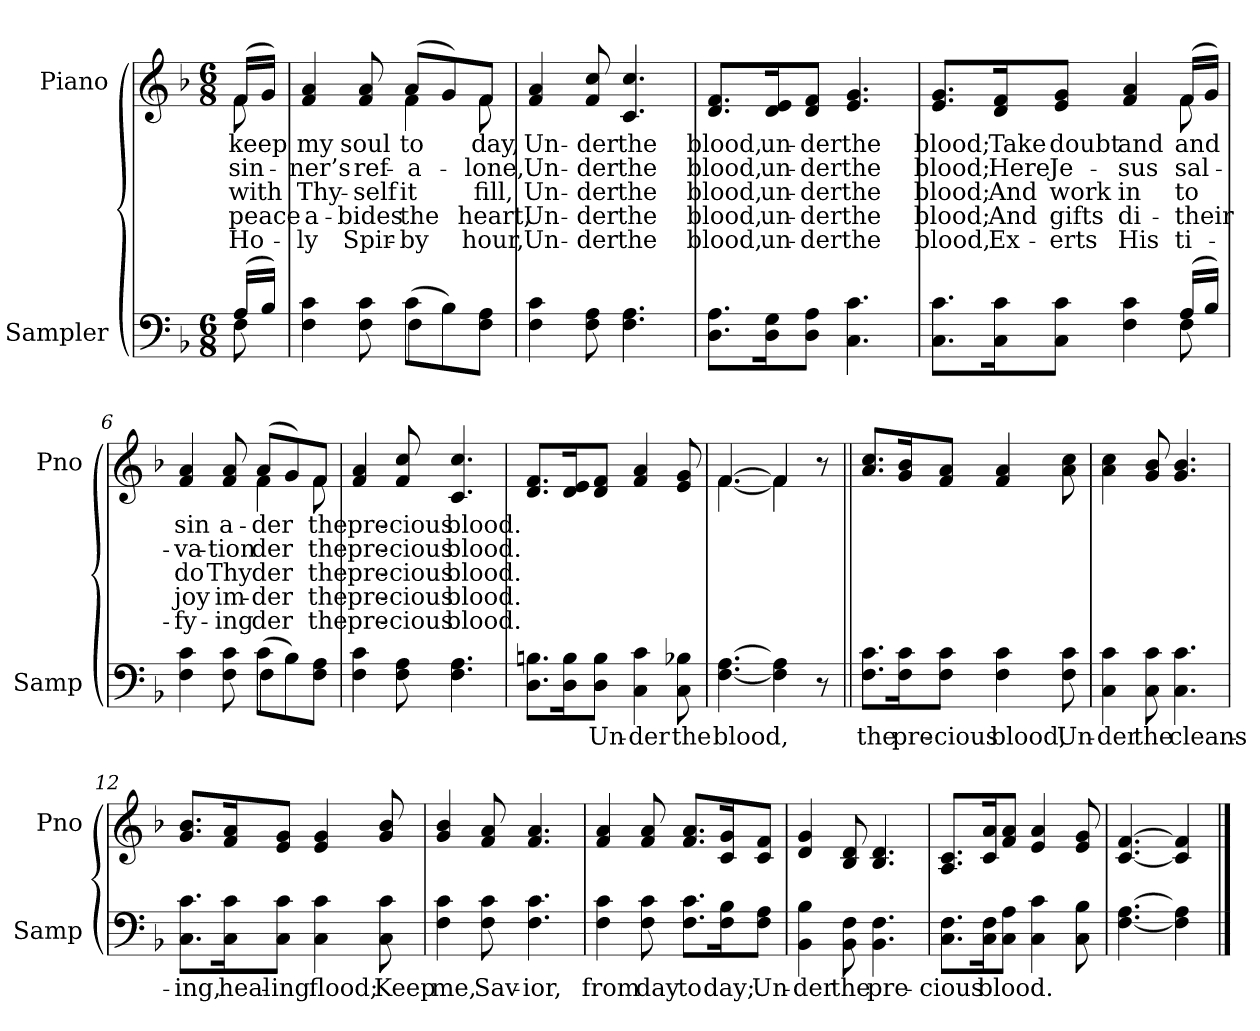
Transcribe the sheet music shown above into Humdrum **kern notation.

**kern	**text	**kern	**text	**text	**text	**text	**text
*part2	*part2	*part1	*part1	*part1	*part1	*part1	*part1
*staff2	*staff2	*staff1	*staff1	*staff1	*staff1	*staff1	*staff1
*I"Sampler	*	*I"Piano	*	*	*	*	*
*I'Samp	*	*I'Pno	*	*	*	*	*
*clefF4	*	*clefG2	*	*	*	*	*
*k[b-]	*	*k[b-]	*	*	*	*	*
*F:	*	*F:	*	*	*	*	*
*M6/8	*	*M6/8	*	*	*	*	*
=1	=1	=1	=1	=1	=1	=1	=1
*^	*	*^	*	*	*	*	*
(16A/LL	8F	.	(16f/LL	8f	keep	sin-	with	peace	Ho-
16B-/JJ)	.	.	16g/JJ)	.	.	.	.	.	.
=2	=2	=2	=2	=2	=2	=2	=2	=2	=2
4F 4c	4.ryy	.	4f 4a	4.ryy	my	-ner’s	Thy-	a-	-ly
8F 8c	.	.	8f 8a	.	soul	ref-	-self	-bides	Spir-
(8c\L	4F	.	(8a/L	4f	to	a-	-it	the	by
8B-\)	.	.	8g/)	.	.	.	.	.	.
8F\ 8A\J	8ryy	.	8f/J	8f	day,	-lone,	fill,	heart,	hour,
*v	*v	*	*	*	*	*	*	*	*
*	*	*v	*v	*	*	*	*	*
=3	=3	=3	=3	=3	=3	=3	=3
4F 4c	.	4f 4a	Un-	Un-	Un-	Un-	Un-
8F 8A	.	8f 8cc	-der	-der	-der	-der	-der
4.F 4.A	.	4.c 4.cc	the	the	the	the	the
=4	=4	=4	=4	=4	=4	=4	=4
8.D\ 8.A\L	.	8.d/ 8.f/L	blood,	blood,	blood,	blood,	blood,
16D\ 16G\K	.	16d/ 16e/K	un-	un-	un-	un-	un-
8D\ 8A\J	.	8d/ 8f/J	-der	-der	-der	-der	-der
4.C 4.c	.	4.e 4.g	the	the	the	the	the
=5	=5	=5	=5	=5	=5	=5	=5
*^	*	*^	*	*	*	*	*
8.C\ 8.c\L	8ryy	.	8.e/ 8.g/L	8ryy	blood;	blood;	blood;	blood;	blood,
*v	*v	*	*	*	*	*	*	*	*
*	*	*v	*v	*	*	*	*	*
16C\ 16c\K	.	16d/ 16f/K	Take	Here	And	And	Ex-
8C\ 8c\J	.	8e/ 8g/J	doubt	Je-	work	gifts	-erts
4F 4c	.	4f 4a	and	-sus	in	di-	His
*^	*	*^	*	*	*	*	*
(16A/LL	8F	.	(16f/LL	8f	and	sal-	to	their	-ti-
16B-/JJ)	.	.	16g/JJ)	.	.	.	.	.	.
=6	=6	=6	=6	=6	=6	=6	=6	=6	=6
4F 4c	4.ryy	.	4f 4a	4.ryy	sin	-va-	do	joy	-fy-
8F 8c	.	.	8f 8a	.	a-	-tion	Thy	im-	-ing
(8c\L	4F	.	(8a/L	4f	-der	-der	-der	-der	-der
8B-\)	.	.	8g/)	.	.	.	.	.	.
8F\ 8A\J	8ryy	.	8f/J	8f	the	the	the	the	the
*v	*v	*	*	*	*	*	*	*	*
*	*	*v	*v	*	*	*	*	*
=7	=7	=7	=7	=7	=7	=7	=7
4F 4c	.	4f 4a	pre-	pre-	pre-	pre-	pre-
8F 8A	.	8f 8cc	-cious	-cious	-cious	-cious	-cious
4.F 4.A	.	4.c 4.cc	blood.	blood.	blood.	blood.	blood.
=8	=8	=8	=8	=8	=8	=8	=8
8.D\ 8.Bn\L	.	8.d/ 8.f/L	.	.	.	.	.
16D\ 16B\K	.	16d/ 16e/K	.	.	.	.	.
8D\ 8B\J	Un-	8d/ 8f/J	.	.	.	.	.
4C 4c	-der	4f 4a	.	.	.	.	.
8C 8B-X	the	8e 8g	.	.	.	.	.
=9	=9	=9	=9	=9	=9	=9	=9
*	*	*^	*	*	*	*	*
[4.F [4.A	blood,	[4.f/	[4.f	.	.	.	.	.
4F] 4A]	.	4f/]	4f]	.	.	.	.	.
8r	.	8r	8ryy	.	.	.	.	.
=10||	=10||	=10||	=10||	=10||	=10||	=10||	=10||	=10||
!	!	!LO:TX:t=Refrain	!	!	!	!	!	!
*	*	*v	*v	*	*	*	*	*
8.F\ 8.c\L	the	8.a/ 8.cc/L	.	.	.	.	.
16F\ 16c\K	pre-	16g/ 16b-/K	.	.	.	.	.
8F\ 8c\J	-cious	8f/ 8a/J	.	.	.	.	.
4F 4c	blood,	4f 4a	.	.	.	.	.
8F 8c	Un-	8a 8cc	.	.	.	.	.
=11	=11	=11	=11	=11	=11	=11	=11
4C 4c	-der	4a 4cc	.	.	.	.	.
8C 8c	the	8g 8b-	.	.	.	.	.
4.C 4.c	cleans-	4.g 4.b-	.	.	.	.	.
=12	=12	=12	=12	=12	=12	=12	=12
8.C\ 8.c\L	-ing,	8.g/ 8.b-/L	.	.	.	.	.
16C\ 16c\K	heal-	16f/ 16a/K	.	.	.	.	.
8C\ 8c\J	-ing	8e/ 8g/J	.	.	.	.	.
4C 4c	flood;	4e 4g	.	.	.	.	.
8C 8c	Keep	8g 8b-	.	.	.	.	.
=13	=13	=13	=13	=13	=13	=13	=13
4F 4c	me,	4g 4b-	.	.	.	.	.
8F 8c	Sav-	8f 8a	.	.	.	.	.
4.F 4.c	-ior,	4.f 4.a	.	.	.	.	.
=14	=14	=14	=14	=14	=14	=14	=14
4F 4c	from	4f 4a	.	.	.	.	.
8F 8c	day	8f 8a	.	.	.	.	.
8.F\ 8.c\L	to	8.f/ 8.a/L	.	.	.	.	.
16F\ 16B-\K	day;	16c/ 16g/K	.	.	.	.	.
8F\ 8A\J	Un-	8c/ 8f/J	.	.	.	.	.
=15	=15	=15	=15	=15	=15	=15	=15
4BB- 4B-	-der	4d 4g	.	.	.	.	.
8BB- 8F	the	8B- 8d	.	.	.	.	.
4.BB- 4.F	pre-	4.B- 4.d	.	.	.	.	.
=16	=16	=16	=16	=16	=16	=16	=16
8.C\ 8.F\L	-cious	8.A/ 8.c/L	.	.	.	.	.
16C\ 16F\K	blood.	16c/ 16a/K	.	.	.	.	.
8C\ 8A\J	.	8f/ 8a/J	.	.	.	.	.
4C 4c	.	4e 4a	.	.	.	.	.
8C 8B-	.	8e 8g	.	.	.	.	.
=17	=17	=17	=17	=17	=17	=17	=17
[4.F [4.A	.	[4.c [4.f	.	.	.	.	.
4F] 4A]	.	4c] 4f]	.	.	.	.	.
==	==	==	==	==	==	==	==
*-	*-	*-	*-	*-	*-	*-	*-
